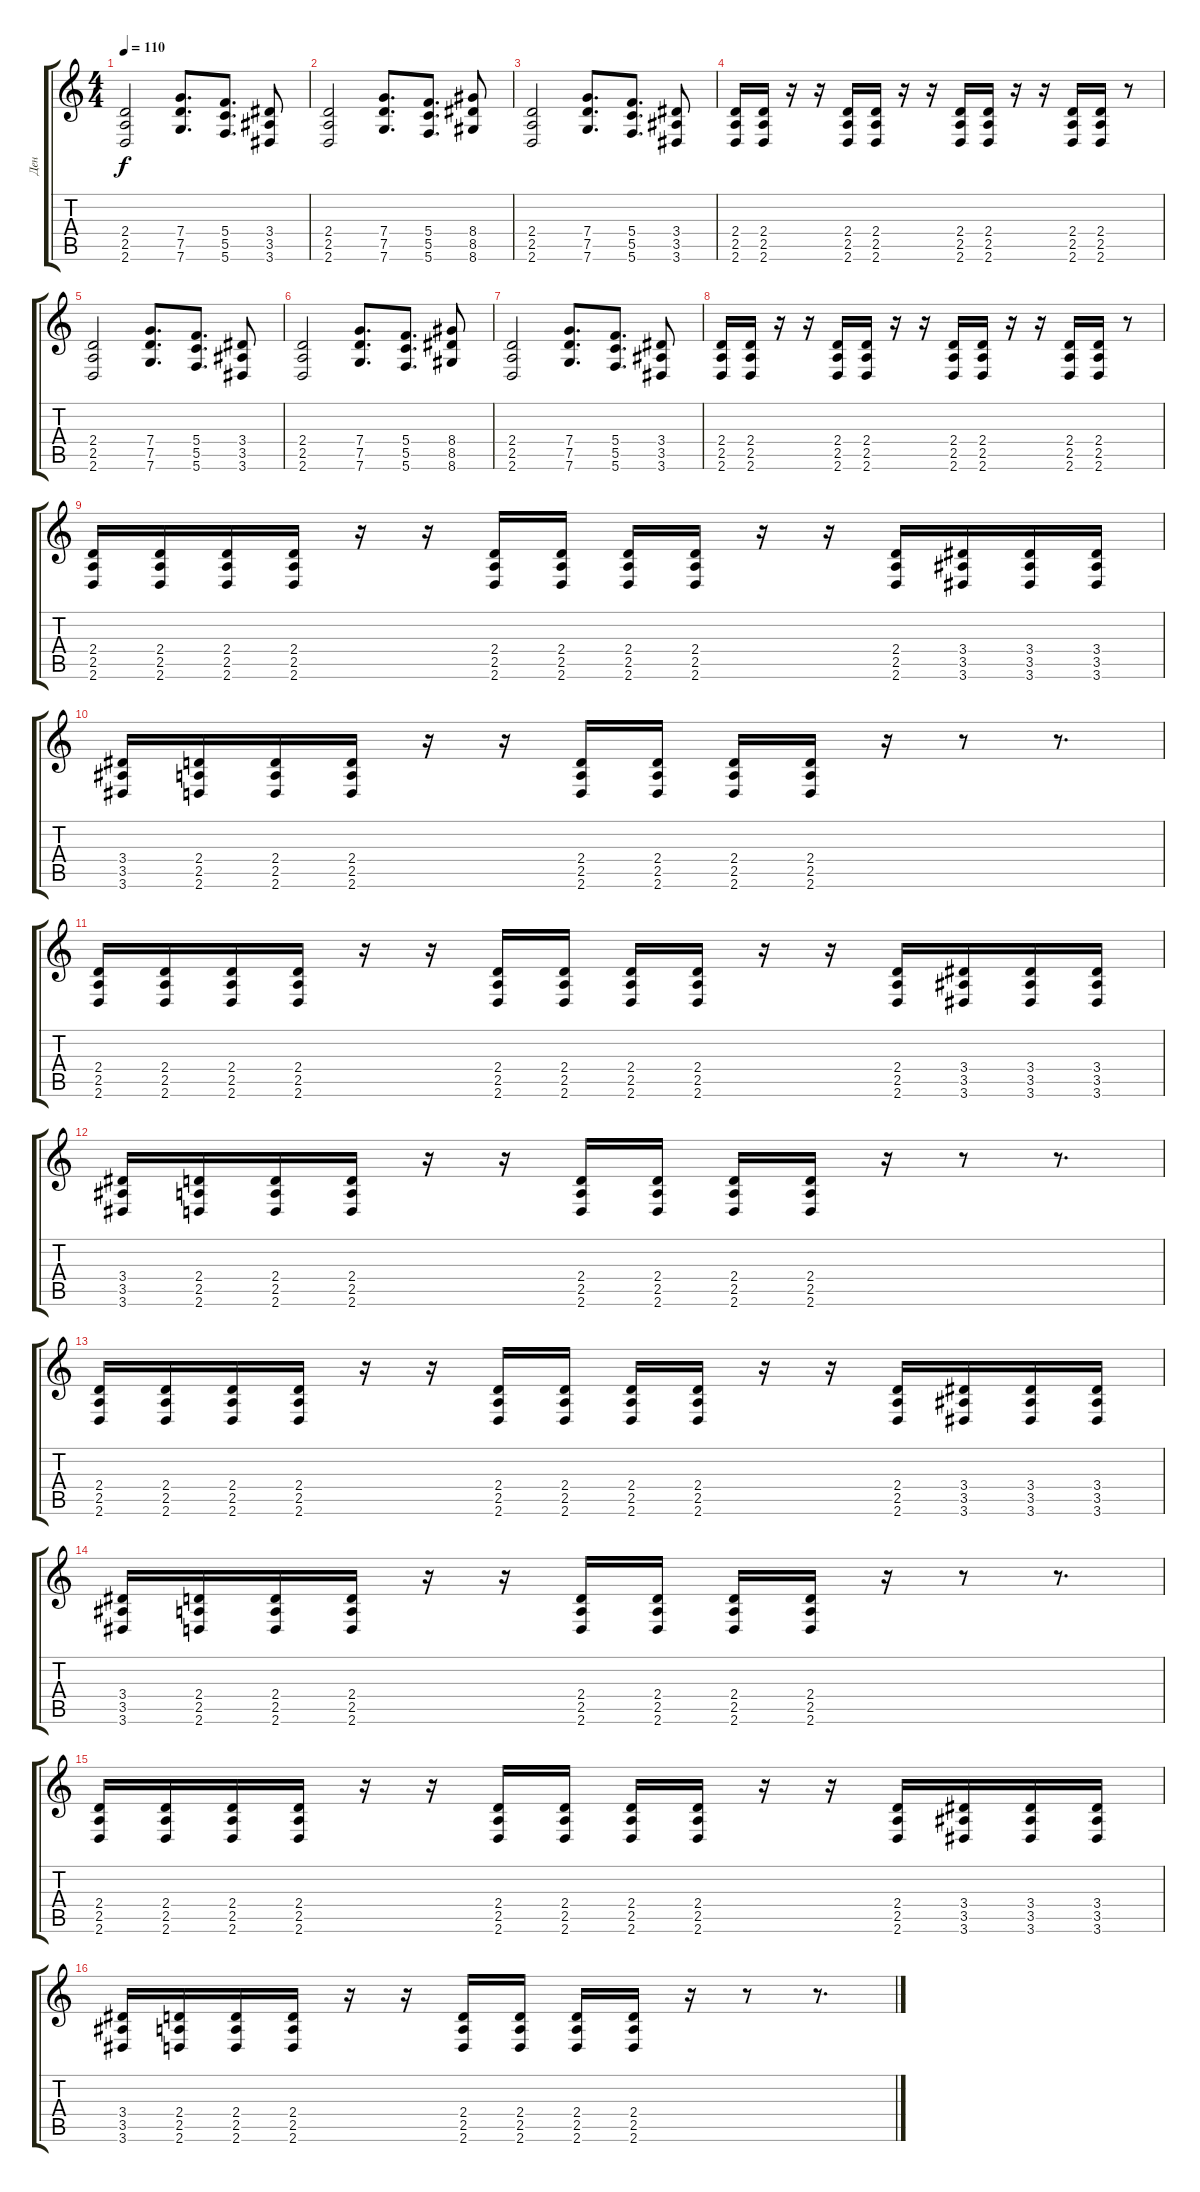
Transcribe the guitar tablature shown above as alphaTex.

\track ("Ден" "Ден") {instrument overdrivenguitar}
\staff {score tabs}
\tuning (D4 A3 F3 C3 G2 C2) {hide}
\ts (4 4)
\tempo 110
\clef g2
\ks c
(2.4 2.5 2.6).2{dy f} (7.4 7.5 7.6).8{d} (5.4 5.5 5.6).8{d} (3.4 3.5 3.6).8 |
(2.4 2.5 2.6).2 (7.4 7.5 7.6).8{d} (5.4 5.5 5.6).8{d} (8.4 8.5 8.6).8 |
(2.4 2.5 2.6).2 (7.4 7.5 7.6).8{d} (5.4 5.5 5.6).8{d} (3.4 3.5 3.6).8 |
(2.4 2.5 2.6).16 (2.4 2.5 2.6).16 r.16 r.16 (2.4 2.5 2.6).16 (2.4 2.5 2.6).16 r.16 r.16 (2.4 2.5 2.6).16 (2.4 2.5 2.6).16 r.16 r.16 (2.4 2.5 2.6).16 (2.4 2.5 2.6).16 r.8 |
(2.4 2.5 2.6).2 (7.4 7.5 7.6).8{d} (5.4 5.5 5.6).8{d} (3.4 3.5 3.6).8 |
(2.4 2.5 2.6).2 (7.4 7.5 7.6).8{d} (5.4 5.5 5.6).8{d} (8.4 8.5 8.6).8 |
(2.4 2.5 2.6).2 (7.4 7.5 7.6).8{d} (5.4 5.5 5.6).8{d} (3.4 3.5 3.6).8 |
(2.4 2.5 2.6).16 (2.4 2.5 2.6).16 r.16 r.16 (2.4 2.5 2.6).16 (2.4 2.5 2.6).16 r.16 r.16 (2.4 2.5 2.6).16 (2.4 2.5 2.6).16 r.16 r.16 (2.4 2.5 2.6).16 (2.4 2.5 2.6).16 r.8 |
(2.4 2.5 2.6).16 (2.4 2.5 2.6).16 (2.4 2.5 2.6).16 (2.4 2.5 2.6).16 r.16 r.16 (2.4 2.5 2.6).16 (2.4 2.5 2.6).16 (2.4 2.5 2.6).16 (2.4 2.5 2.6).16 r.16 r.16 (2.4 2.5 2.6).16 (3.4 3.5 3.6).16 (3.4 3.5 3.6).16 (3.4 3.5 3.6).16 |
(3.4 3.5 3.6).16 (2.4 2.5 2.6).16 (2.4 2.5 2.6).16 (2.4 2.5 2.6).16 r.16 r.16 (2.4 2.5 2.6).16 (2.4 2.5 2.6).16 (2.4 2.5 2.6).16 (2.4 2.5 2.6).16 r.16 r.8 r.8{d} |
(2.4 2.5 2.6).16 (2.4 2.5 2.6).16 (2.4 2.5 2.6).16 (2.4 2.5 2.6).16 r.16 r.16 (2.4 2.5 2.6).16 (2.4 2.5 2.6).16 (2.4 2.5 2.6).16 (2.4 2.5 2.6).16 r.16 r.16 (2.4 2.5 2.6).16 (3.4 3.5 3.6).16 (3.4 3.5 3.6).16 (3.4 3.5 3.6).16 |
(3.4 3.5 3.6).16 (2.4 2.5 2.6).16 (2.4 2.5 2.6).16 (2.4 2.5 2.6).16 r.16 r.16 (2.4 2.5 2.6).16 (2.4 2.5 2.6).16 (2.4 2.5 2.6).16 (2.4 2.5 2.6).16 r.16 r.8 r.8{d} |
(2.4 2.5 2.6).16 (2.4 2.5 2.6).16 (2.4 2.5 2.6).16 (2.4 2.5 2.6).16 r.16 r.16 (2.4 2.5 2.6).16 (2.4 2.5 2.6).16 (2.4 2.5 2.6).16 (2.4 2.5 2.6).16 r.16 r.16 (2.4 2.5 2.6).16 (3.4 3.5 3.6).16 (3.4 3.5 3.6).16 (3.4 3.5 3.6).16 |
(3.4 3.5 3.6).16 (2.4 2.5 2.6).16 (2.4 2.5 2.6).16 (2.4 2.5 2.6).16 r.16 r.16 (2.4 2.5 2.6).16 (2.4 2.5 2.6).16 (2.4 2.5 2.6).16 (2.4 2.5 2.6).16 r.16 r.8 r.8{d} |
(2.4 2.5 2.6).16 (2.4 2.5 2.6).16 (2.4 2.5 2.6).16 (2.4 2.5 2.6).16 r.16 r.16 (2.4 2.5 2.6).16 (2.4 2.5 2.6).16 (2.4 2.5 2.6).16 (2.4 2.5 2.6).16 r.16 r.16 (2.4 2.5 2.6).16 (3.4 3.5 3.6).16 (3.4 3.5 3.6).16 (3.4 3.5 3.6).16 |
(3.4 3.5 3.6).16 (2.4 2.5 2.6).16 (2.4 2.5 2.6).16 (2.4 2.5 2.6).16 r.16 r.16 (2.4 2.5 2.6).16 (2.4 2.5 2.6).16 (2.4 2.5 2.6).16 (2.4 2.5 2.6).16 r.16 r.8 r.8{d}
